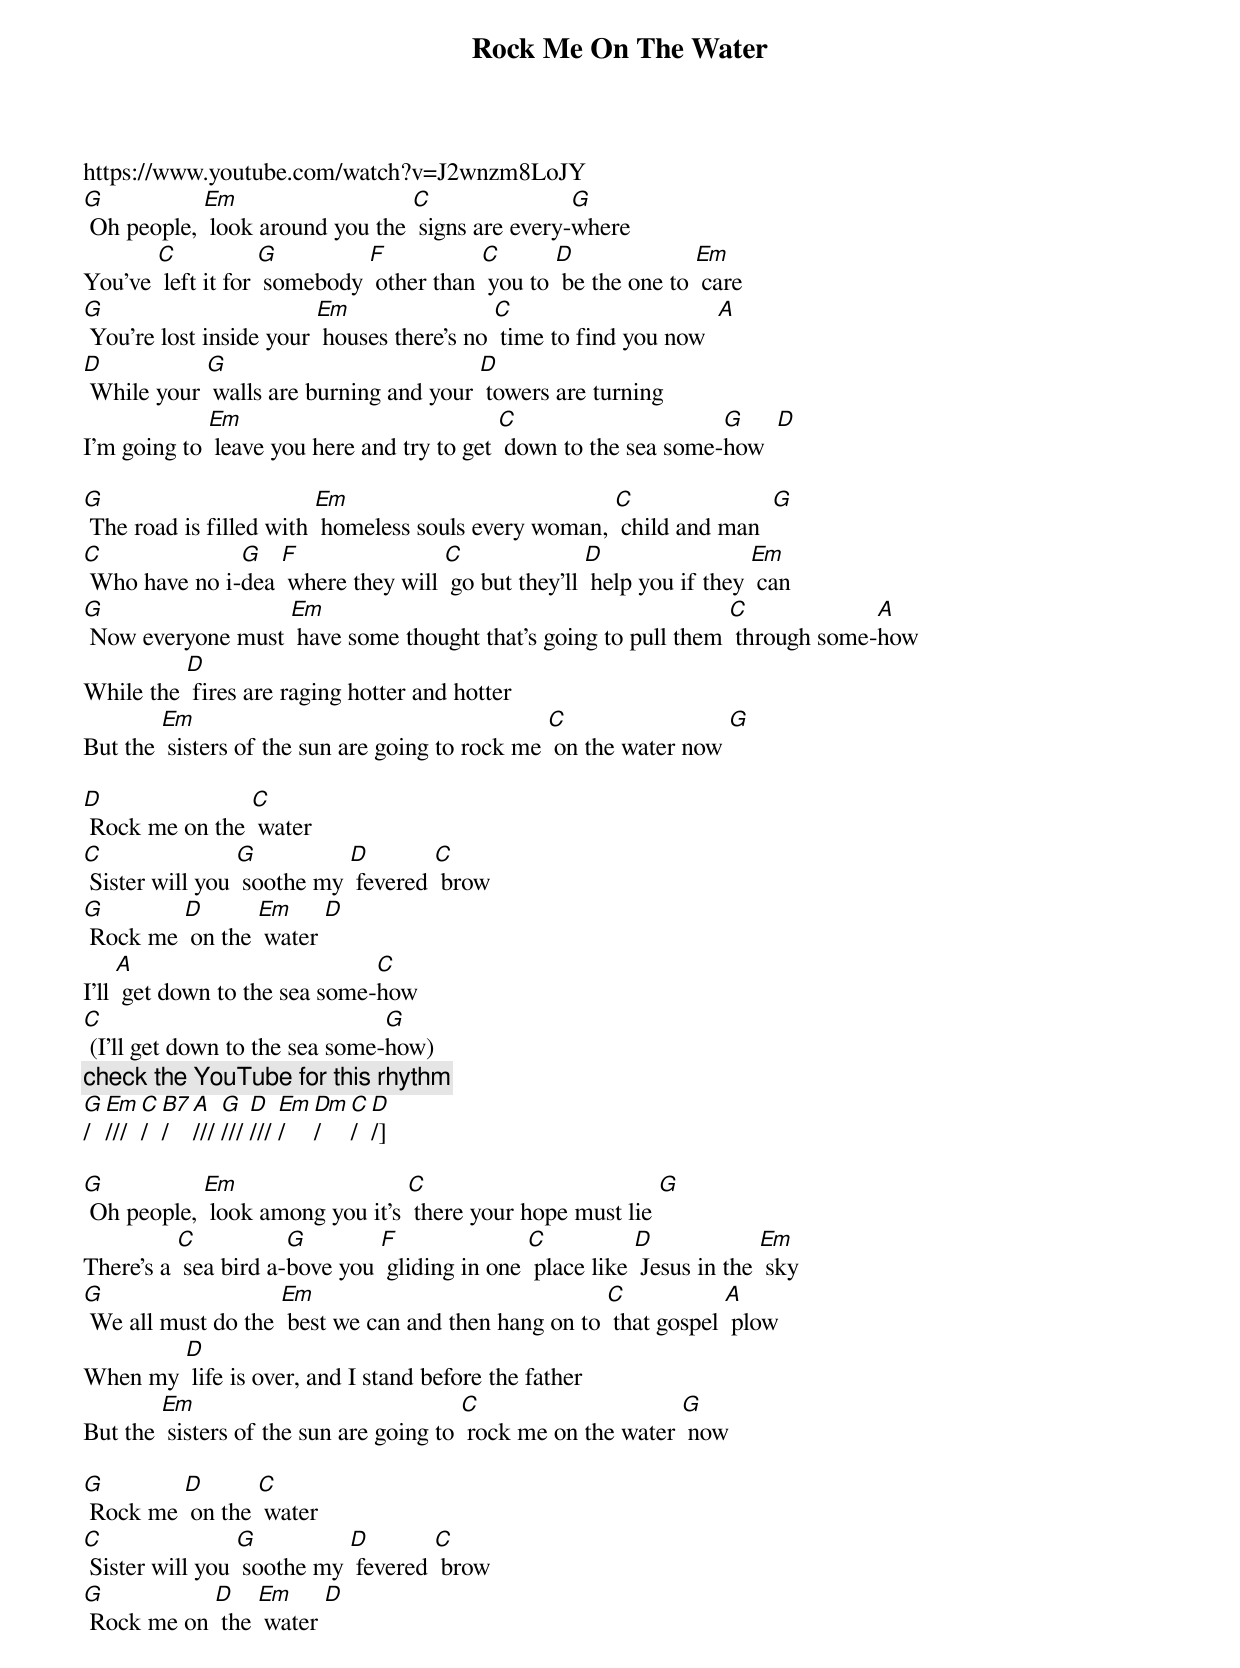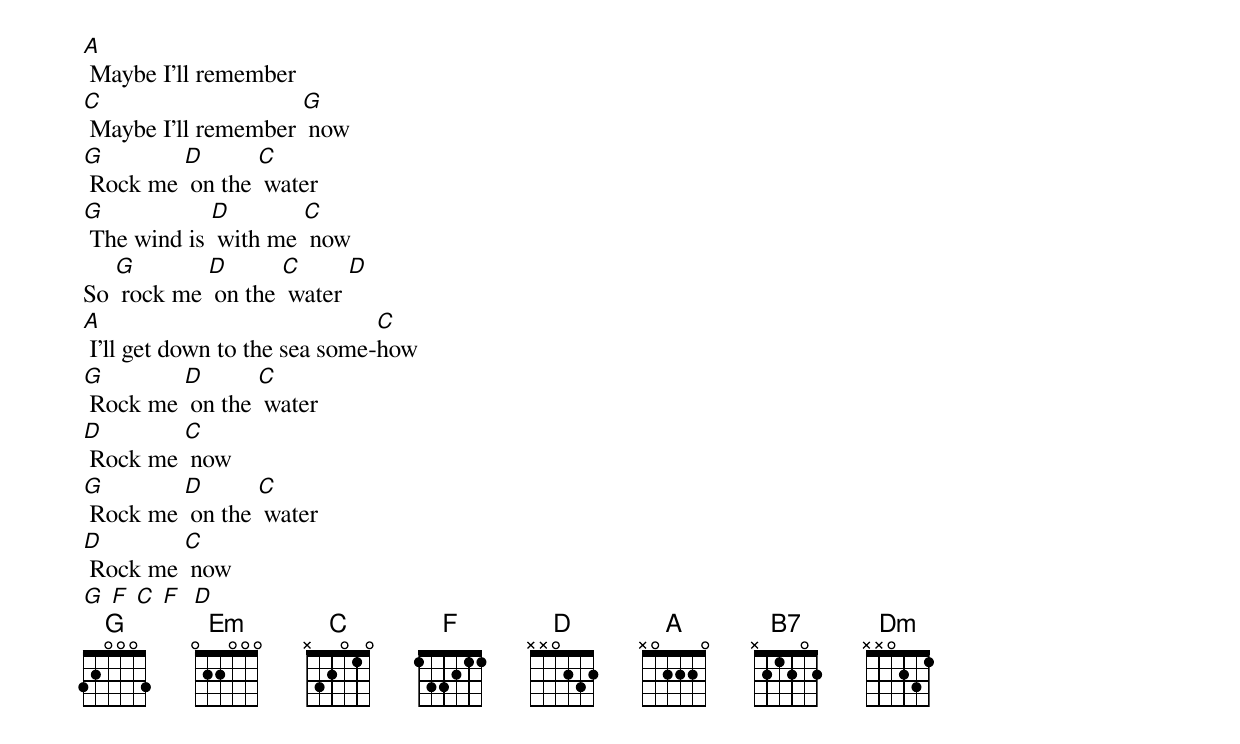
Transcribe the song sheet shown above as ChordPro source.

{t:Rock Me On The Water}
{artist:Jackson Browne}
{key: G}
https://www.youtube.com/watch?v=J2wnzm8LoJY
{c: }
[G] Oh people, [Em] look around you the [C] signs are every-[G]where
You've [C] left it for [G] somebody [F] other than [C] you to [D] be the one to [Em] care
[G] You're lost inside your [Em] houses there's no [C] time to find you now  [A]
[D] While your [G] walls are burning and your [D] towers are turning
I'm going to [Em] leave you here and try to get [C] down to the sea some-[G]how  [D]

[G] The road is filled with [Em] homeless souls every woman, [C] child and man  [G]
[C] Who have no i-[G]dea [F] where they will [C] go but they'll [D] help you if they [Em] can
[G] Now everyone must [Em] have some thought that's going to pull them [C] through some-[A]how
While the [D] fires are raging hotter and hotter
But the [Em] sisters of the sun are going to rock me [C] on the water now [G]

[D] Rock me on the [C] water
[C] Sister will you [G] soothe my [D] fevered [C] brow
[G] Rock me [D] on the [Em] water [D]
I'll [A] get down to the sea some-[C]how
[C] (I'll get down to the sea some-[G]how)
{c: check the YouTube for this rhythm}
[G]/ [Em]/// [C]/ [B7]/ [A]/// [G]/// [D]/// [Em]/ [Dm]/ [C]/ [D]/]

[G] Oh people, [Em] look among you it's [C] there your hope must lie [G]
There's a [C] sea bird a-[G]bove you [F] gliding in one [C] place like [D] Jesus in the [Em] sky
[G] We all must do the [Em] best we can and then hang on to [C] that gospel [A] plow
When my [D] life is over, and I stand before the father
But the [Em] sisters of the sun are going to [C] rock me on the water [G] now

[G] Rock me [D] on the [C] water
[C] Sister will you [G] soothe my [D] fevered [C] brow
[G] Rock me on [D] the [Em] water [D]
[A] Maybe I'll remember
[C] Maybe I'll remember [G] now
[G] Rock me [D] on the [C] water
[G] The wind is [D] with me [C] now
So [G] rock me [D] on the [C] water [D]
[A] I'll get down to the sea some-[C]how
[G] Rock me [D] on the [C] water
[D] Rock me [C] now
[G] Rock me [D] on the [C] water
[D] Rock me [C] now
[G] [F] [C] [F]  [D]
